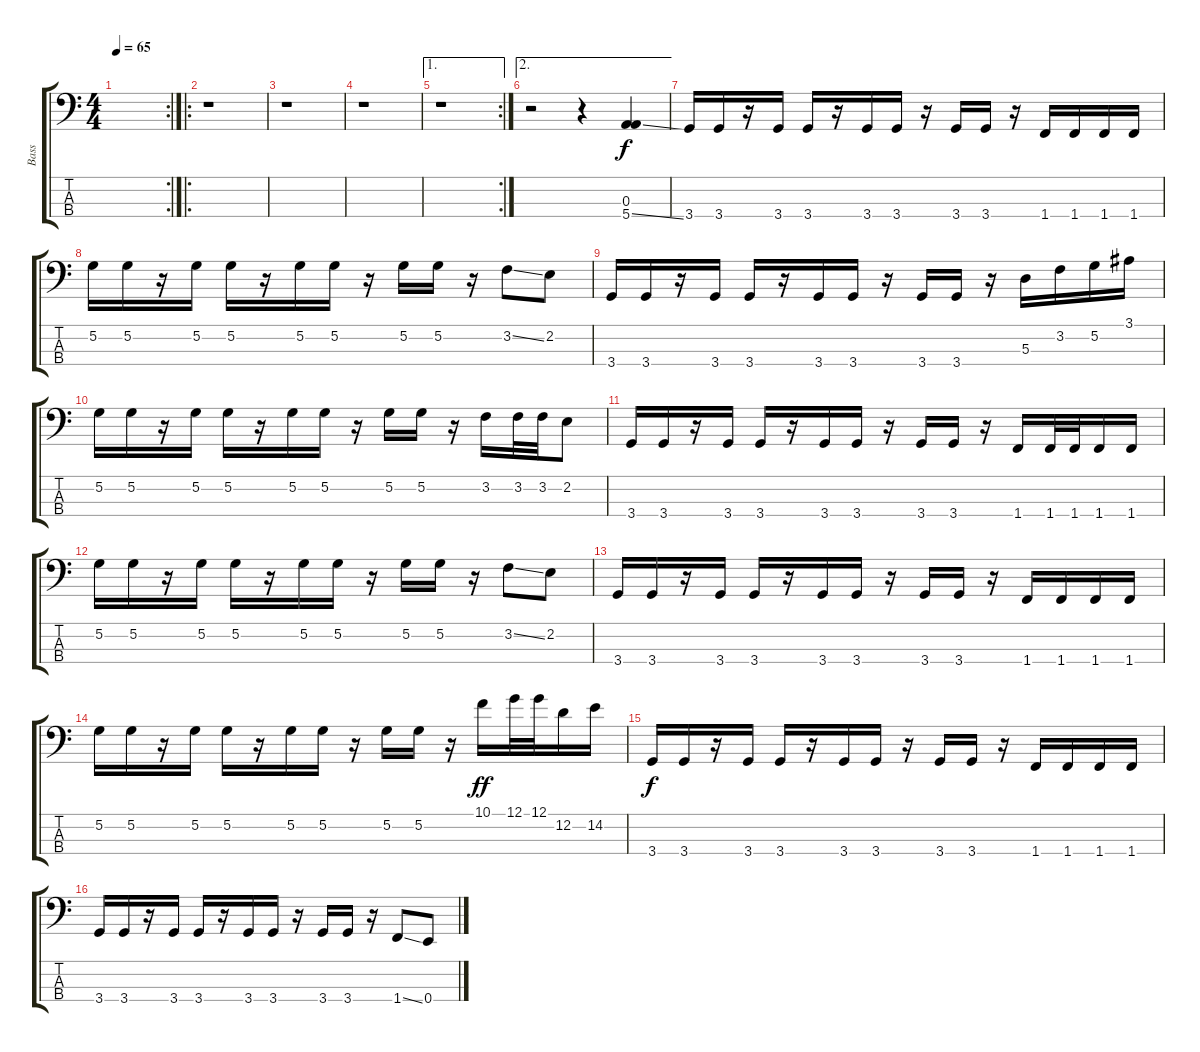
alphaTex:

\track ("Bass" "Bass") {instrument electricbassfinger}
\staff {score tabs}
\tuning (G2 D2 A1 E1) {hide}
\rc 2
\ts (4 4)
\tempo 65
\clef f4
\ks c
|
\ro
r.1 |
r.1 |
r.1 |
\ae 1
\rc 2
r.1 |
\ae 2
r.2 r.4 (0.3 5.4{ss}).4 |
3.4.16 3.4.16 r.16 3.4.16 3.4.16 r.16 3.4.16 3.4.16 r.16 3.4.16 3.4.16 r.16 1.4.16 1.4.16 1.4.16 1.4.16 |
5.2.16 5.2.16 r.16 5.2.16 5.2.16 r.16 5.2.16 5.2.16 r.16 5.2.16 5.2.16 r.16 3.2{ss}.8 2.2.8 |
3.4.16 3.4.16 r.16 3.4.16 3.4.16 r.16 3.4.16 3.4.16 r.16 3.4.16 3.4.16 r.16 5.3.16 3.2.16 5.2.16 3.1.16 |
5.2.16 5.2.16 r.16 5.2.16 5.2.16 r.16 5.2.16 5.2.16 r.16 5.2.16 5.2.16 r.16 3.2.16 3.2.32 3.2.32 2.2.8 |
3.4.16 3.4.16 r.16 3.4.16 3.4.16 r.16 3.4.16 3.4.16 r.16 3.4.16 3.4.16 r.16 1.4.16 1.4.32 1.4.32 1.4.16 1.4.16 |
5.2.16 5.2.16 r.16 5.2.16 5.2.16 r.16 5.2.16 5.2.16 r.16 5.2.16 5.2.16 r.16 3.2{ss}.8 2.2.8 |
3.4.16 3.4.16 r.16 3.4.16 3.4.16 r.16 3.4.16 3.4.16 r.16 3.4.16 3.4.16 r.16 1.4.16 1.4.16 1.4.16 1.4.16 |
5.2.16 5.2.16 r.16 5.2.16 5.2.16 r.16 5.2.16 5.2.16 r.16 5.2.16 5.2.16 r.16 10.1.16{dy ff} 12.1.32 12.1.32 12.2.16 14.2.16 |
3.4.16{dy f} 3.4.16 r.16 3.4.16 3.4.16 r.16 3.4.16 3.4.16 r.16 3.4.16 3.4.16 r.16 1.4.16 1.4.16 1.4.16 1.4.16 |
3.4.16 3.4.16 r.16 3.4.16 3.4.16 r.16 3.4.16 3.4.16 r.16 3.4.16 3.4.16 r.16 1.4{ss}.8 0.4.8
